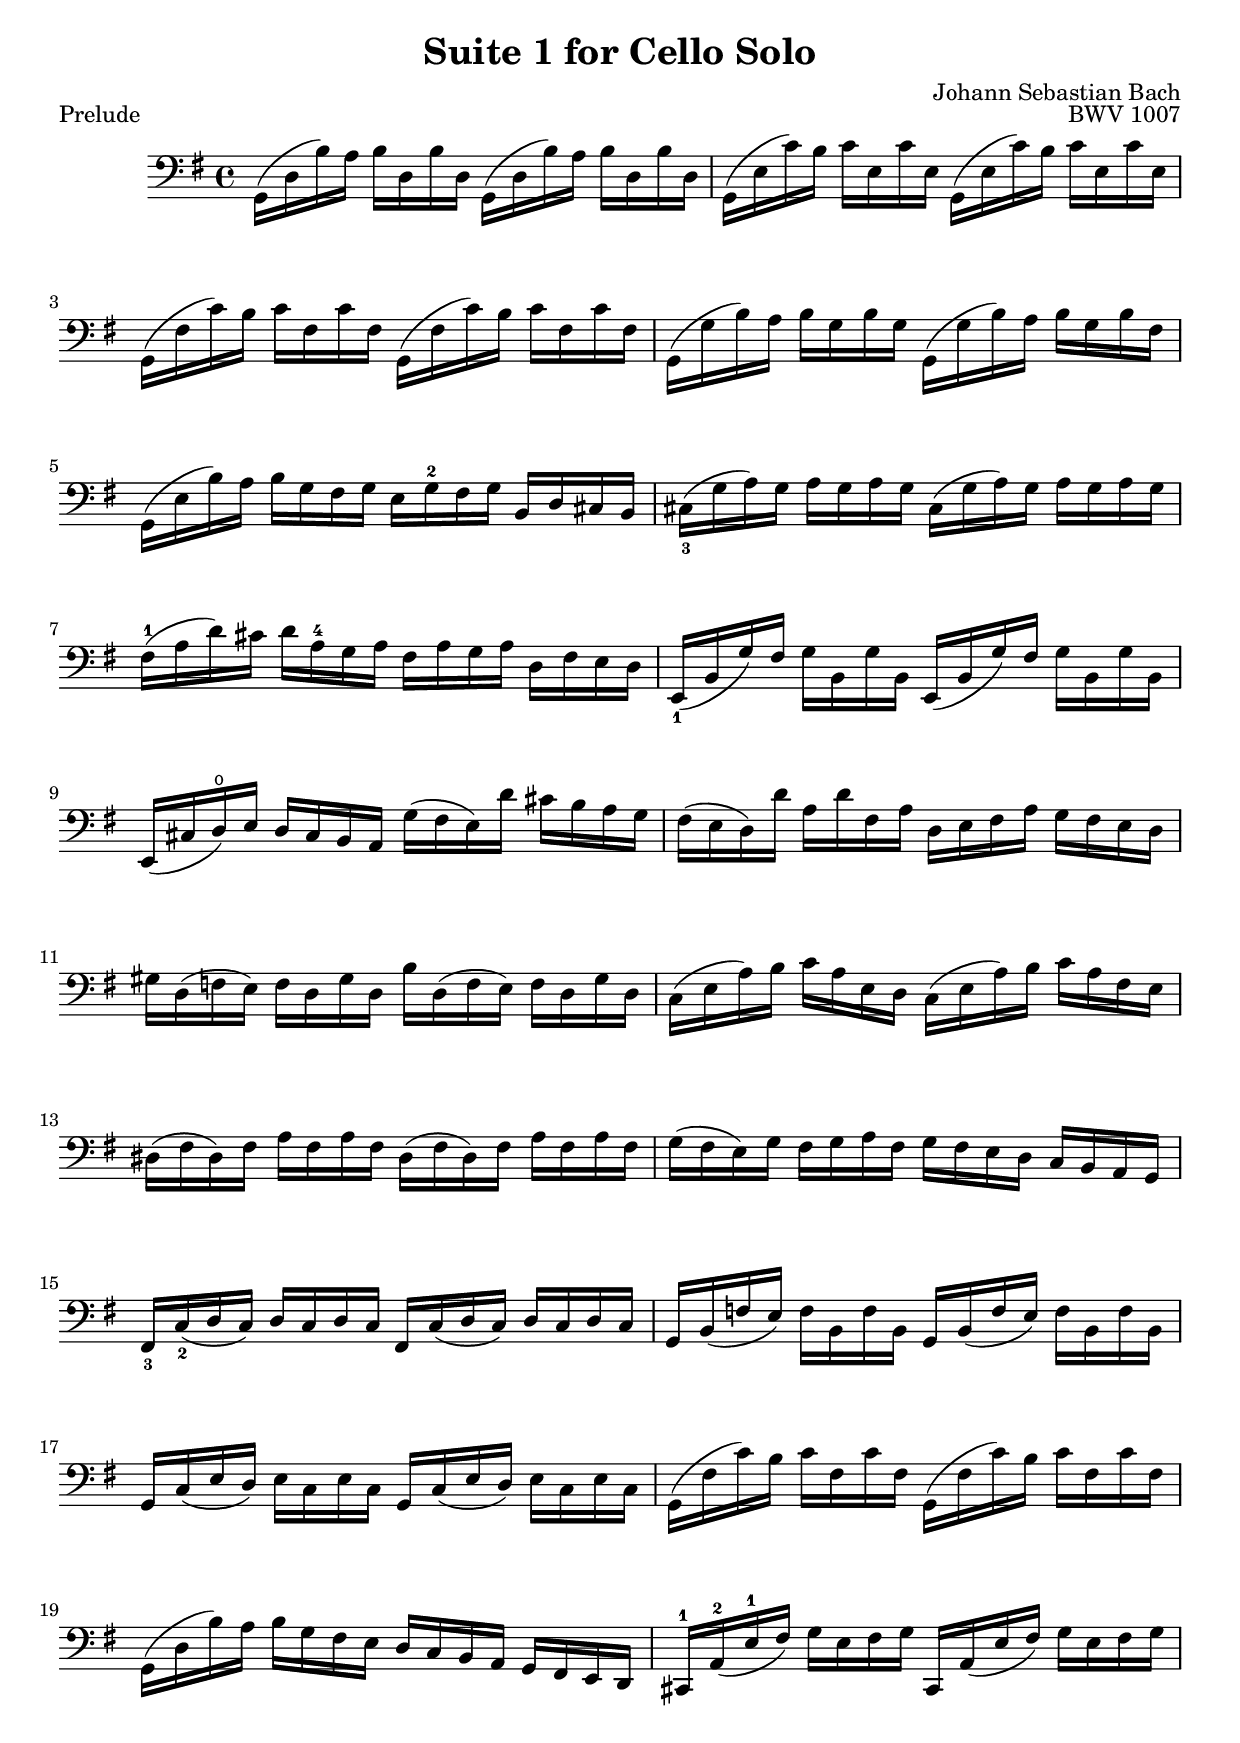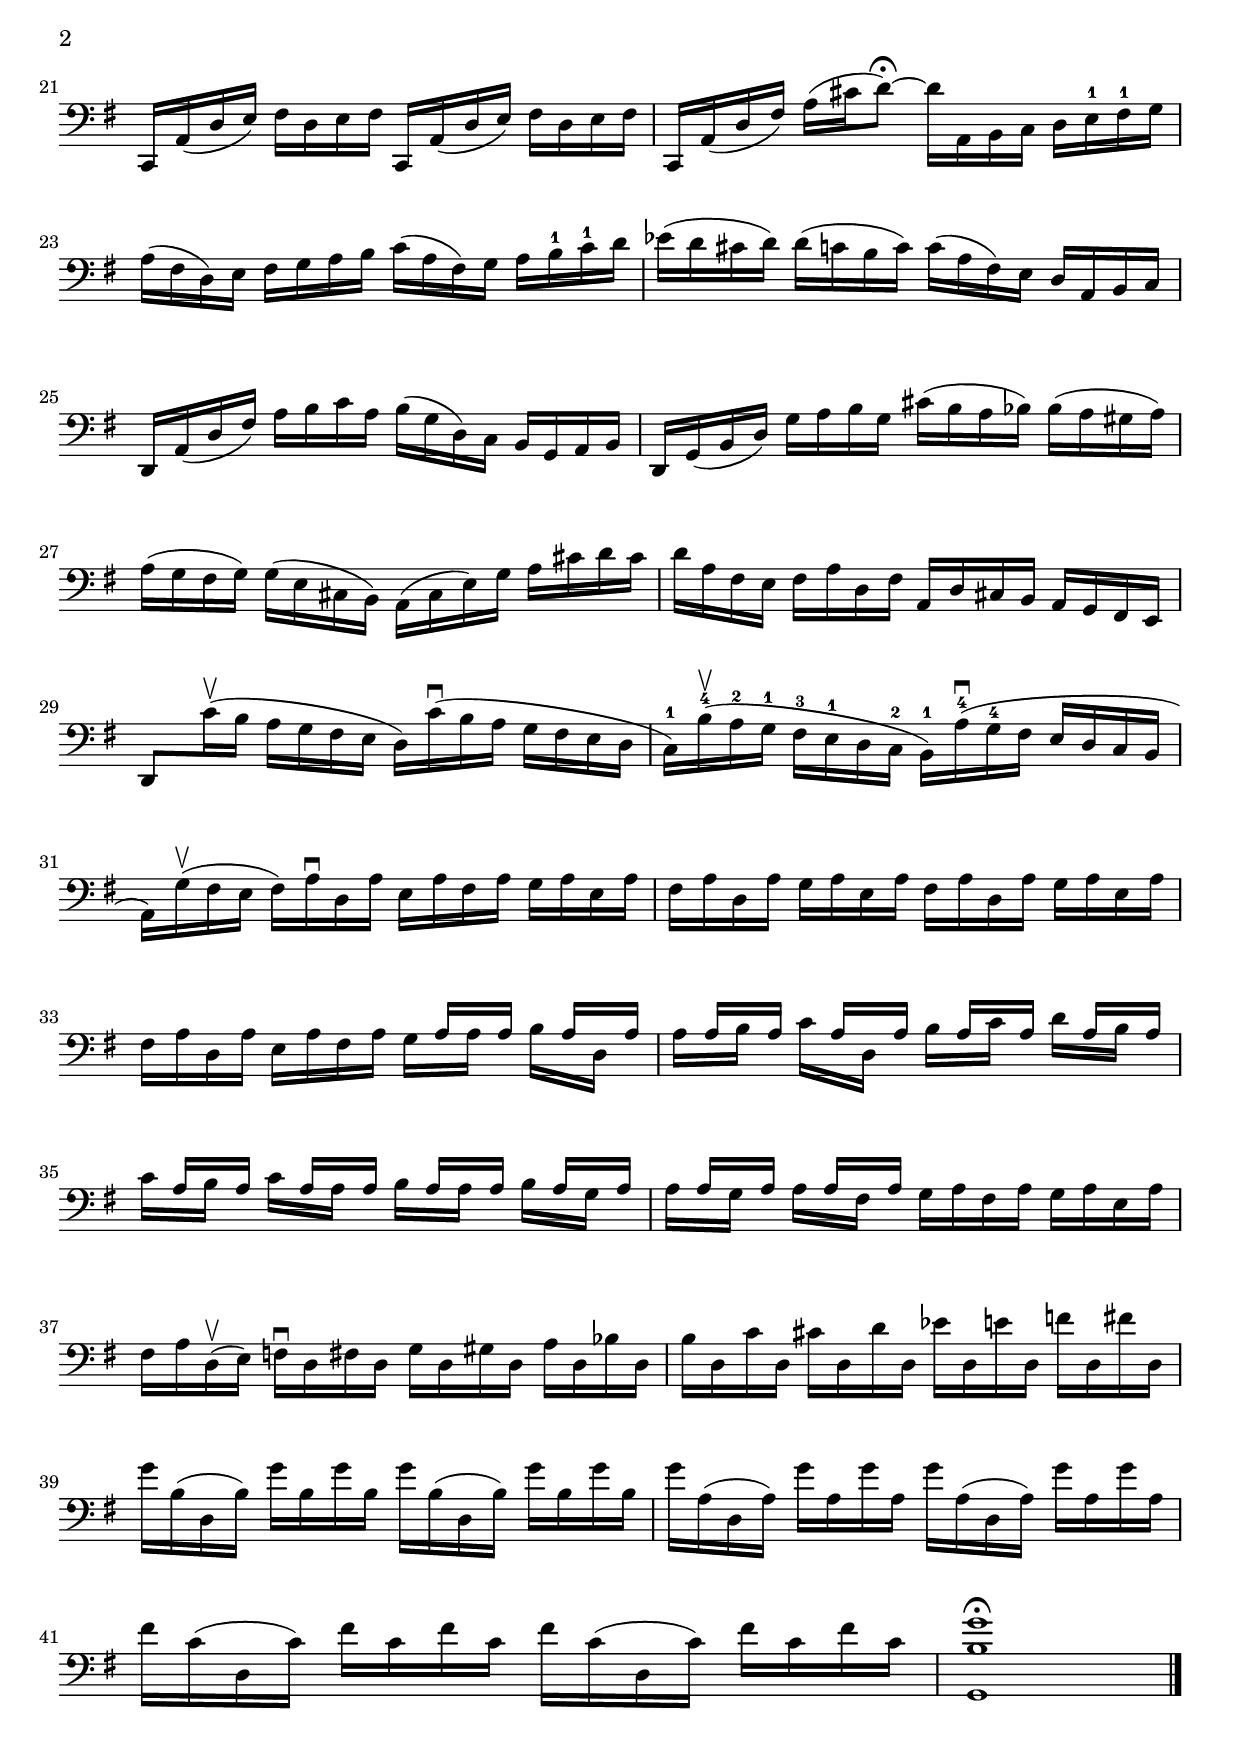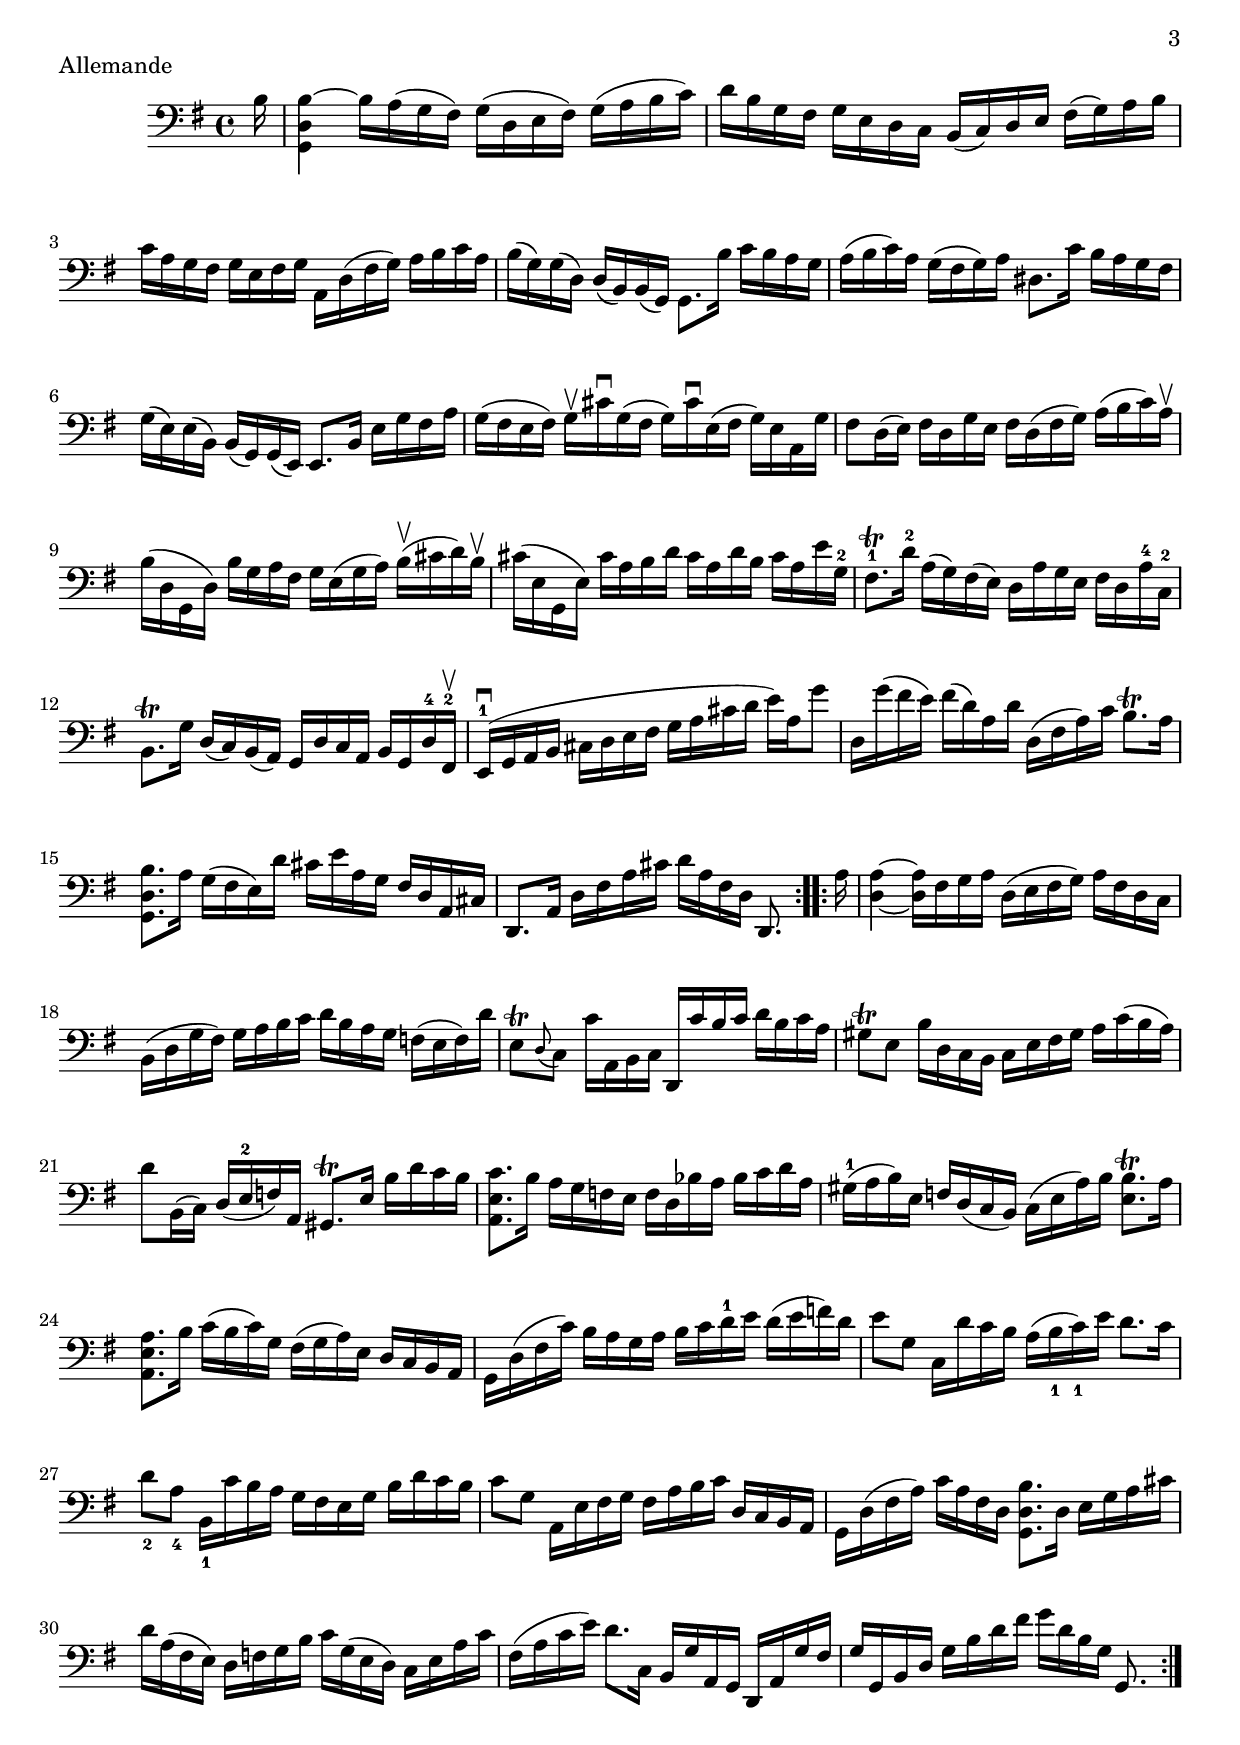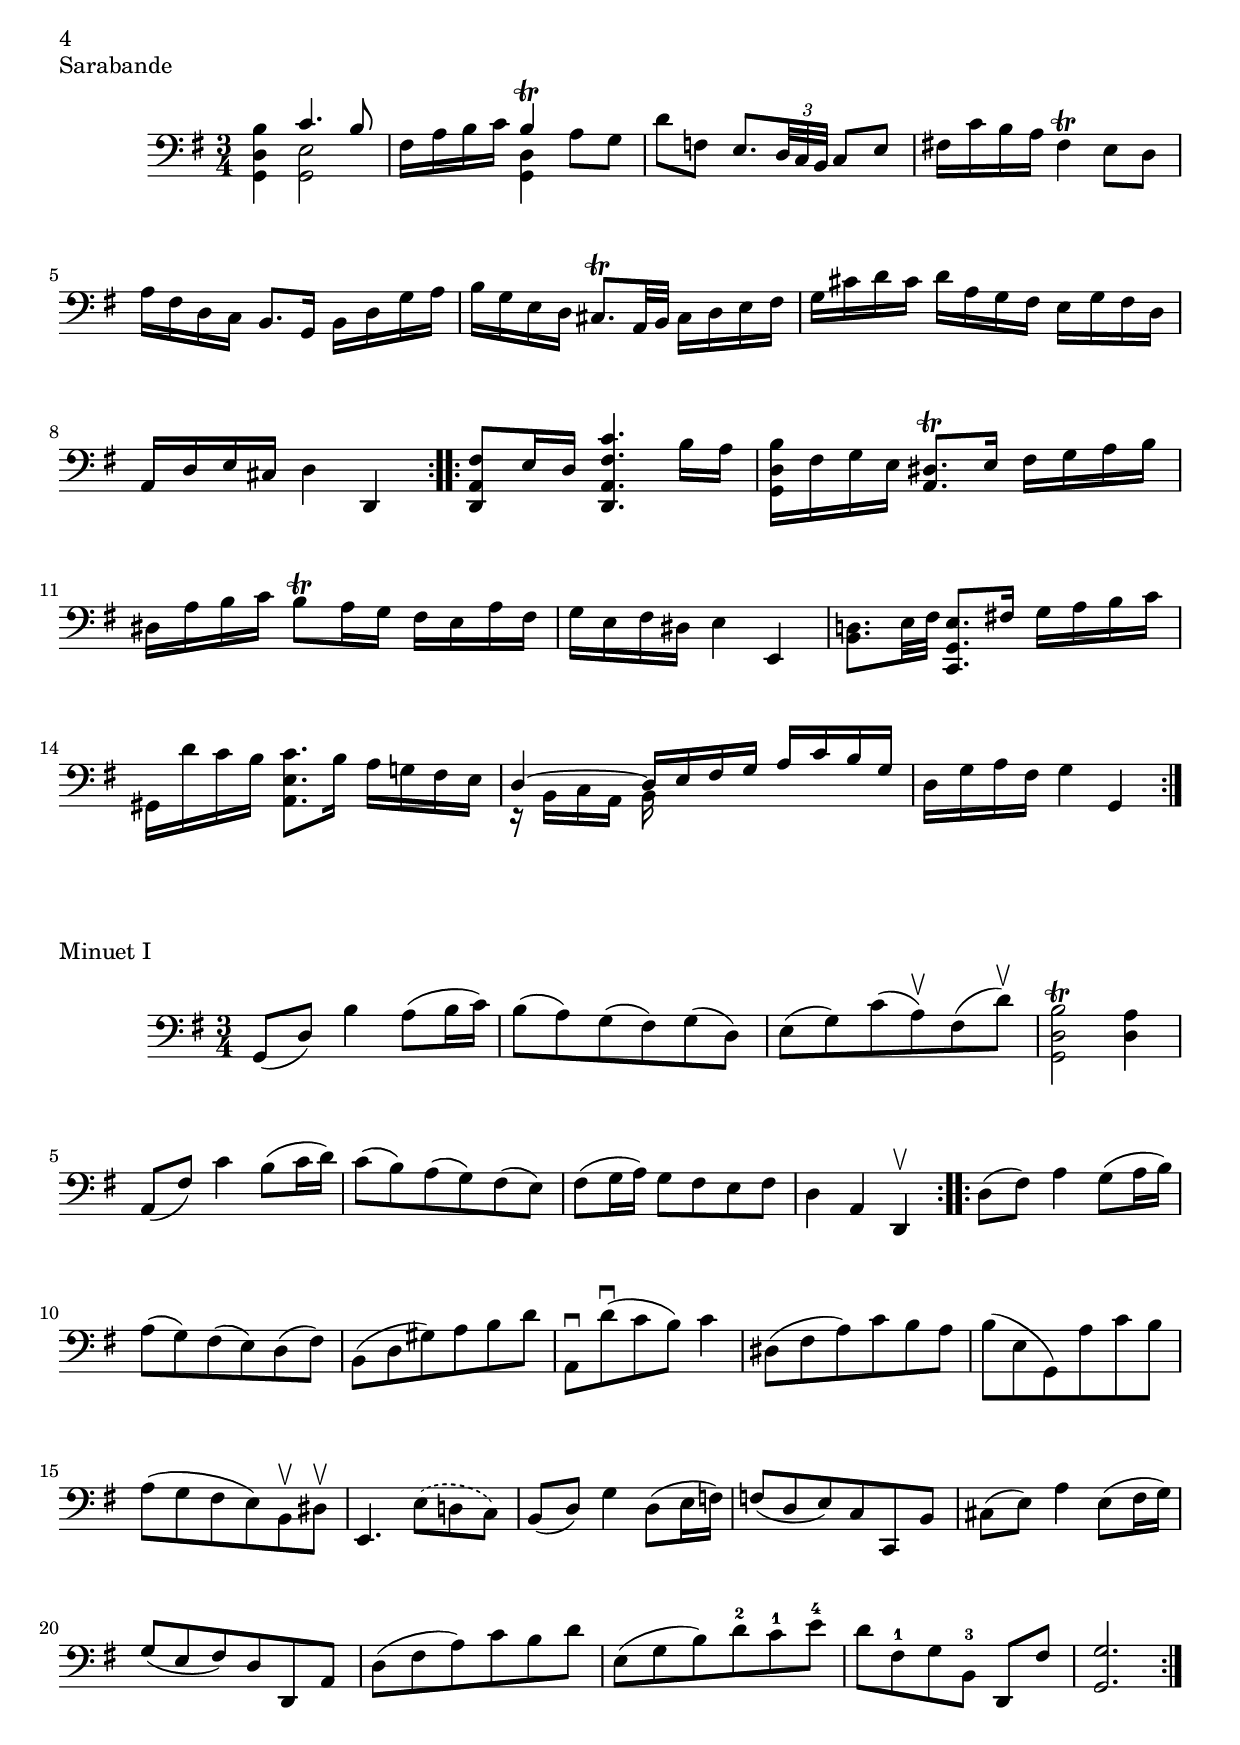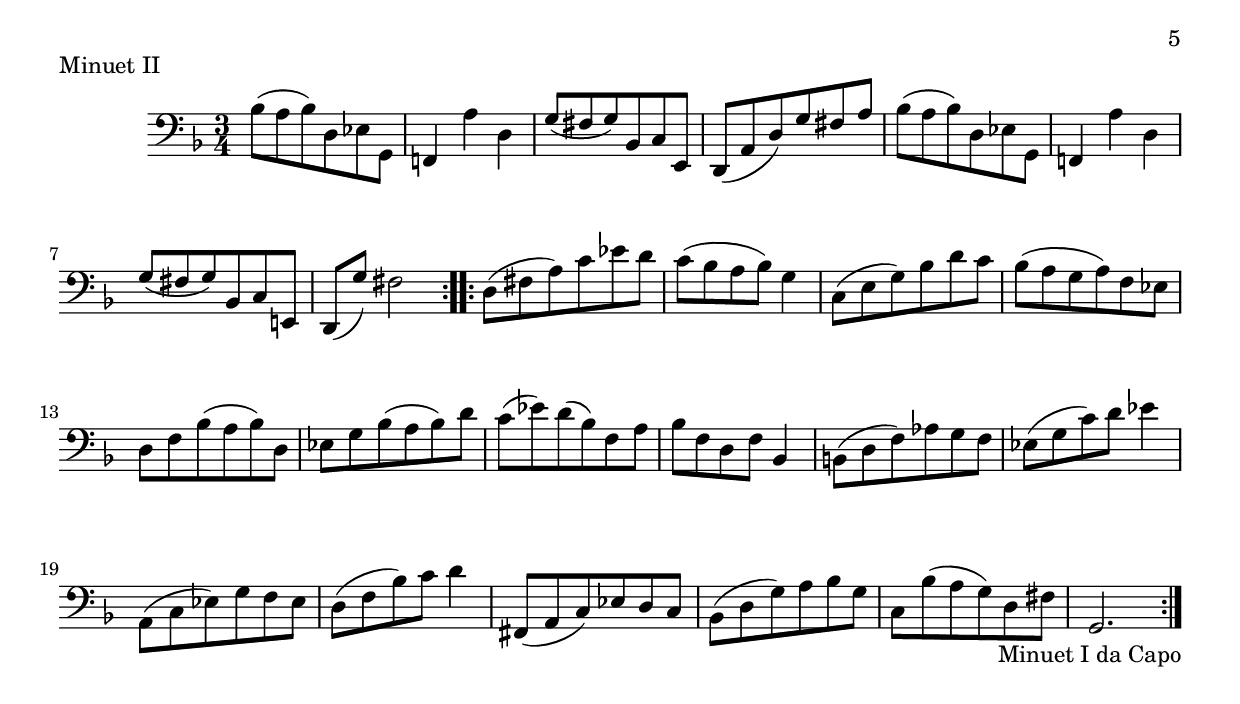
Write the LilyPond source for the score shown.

\version "2.18.2"

\header {
  title = "Suite 1 for Cello Solo"
  %% instrument = "Cello"
  composer = "Johann Sebastian Bach"
  opus = "BWV 1007"
}

\version "2.18.2"

\version "2.18.2"

fngrBelow =  \set fingeringOrientations = #'(down)


prelude = \context Staff \relative c {

  \time 4/4
  \key g \major
  \set Staff.midiInstrument = "cello"

  g16( d' b') a b d, b' d, g,( d' b') a b d, b' d, |
  g,(e' c') b c e, c' e, g,(e' c') b c e, c' e, |
  g,( fis' c') b c fis, c' fis, g,( fis' c') b c fis, c' fis, |
  g,( g' b) a b g b g g,( g' b) a b g b fis |
  \barNumberCheck #5
  g,( e' b') a b g fis g e g-2 fis g b, d cis b |
  \fngrBelow <cis-3>( g' a) g a g a g cis,( g' a) g a g a g |
  fis-1( a d) cis d a-4 g a fis a g a d, fis e d |
  \fngrBelow <e,-1>( b' g') fis g b, g' b, e,( b' g') fis g b, g' b, |
  e,( cis' d^\open) e d cis b a g'( fis e) d' cis b a g |
  \barNumberCheck #10
  fis( e d) d' a d fis, a d, e fis a g fis e d |
  gis d( f e) f d gis d b' d,( f e) f d gis d |
  c( e a) b c a e d c( e a) b c a fis e |
  dis( fis dis) fis a fis a fis dis( fis dis) fis a fis a fis |
  g( fis e) g fis g a fis g fis e d c b a g |
  \barNumberCheck #15
  \fngrBelow <fis-3> \fngrBelow <c'-2>( d c) d c d c fis, c'( d c) d c d c |
  g b( f' e) f b, f' b, g b( f' e) f b, f' b, |
  g c( e d) e c e c g c( e d) e c e c |
  g( fis' c') b c fis, c' fis, g,( fis' c') b c fis, c' fis, |
  g,( d' b') a b g fis e d c b a g fis e d |
  \barNumberCheck #20
  cis-1 a'-2( e'-1 fis) g e fis g cis,, a'( e' fis) g e fis g |
  c,, a'( d e) fis d e fis c, a'( d e) fis d e fis |
  c, a'( d fis) a( cis d8~\fermata) d16 a, b c d e-1 fis-1 g |
  a( fis d) e fis g a b c( a fis) g a b-1 c-1 d |
  ees( d cis d) d( c b c) c( a fis) e d a b c |
  \barNumberCheck #25
  d, a'( d fis) a b c a b( g d) c b g a b |
  d, g( b d) g a b g cis( b a bes) bes( a gis a) |
  a( g fis g) g( e cis b) a( cis e) g a cis d cis |
  d a fis e fis a d, fis a, d cis b a g fis e |
  \override Beam.auto-knee-gap = #3
  d8 c''16\upbow( b a g fis e d) c'\downbow( b a g fis e d |
  \barNumberCheck #30
  \override Beam.auto-knee-gap = #5.5 % TODO: can we reset this without specifying gap?
  c-1) b'\upbow-4( a-2 g-1 fis-3 e-1 d c-2 b-1) a'\downbow-4( g-4 fis e d c b |
  a) g'\upbow( fis e fis) a\downbow d, a' e a fis a g a e a |
  fis a d, a' g a e a fis a d, a' g a e a |
  fis a d, a' e a fis a <<{s a[ s a] s a[ s a]}
                          \\ {g[ s a] s b[ s d,] s}>> |
  <<{s a'[ s a] s a[ s a] s a[ s a] s a[ s a]}
    \\ {a[ s b] s c[ s d,] s b'[ s c] s d[ s b] s}>> |
  \barNumberCheck #35
  <<{s a[ s a] s a[ s a] s a[ s a] s a[ s a]}
    \\ {c[ s b] s c[ s a] s b[ s a] s b[ s g] s}>> |
  <<{s a[ s a] s a[ s a]} \\ {a[ s g] s a[ s fis] s}>> g a fis a g a e a |
  fis a d,\upbow( e) f\downbow d fis d g d gis d a' d, bes' d, |
  b' d, c' d, cis' d, d' d, ees' d, e' d, f' d, fis' d, |
  g' b,( d, b') g' b, g' b, g' b,( d, b') g' b, g' b, |
  \barNumberCheck #40
  g' a,( d, a') g' a, g' a, g' a,( d, a') g' a, g' a, |
  fis' c( d, c') fis c fis c fis c( d, c') fis c fis c |
  <g, b' g'>1\fermata | \bar "|."
}

\version "2.18.2"

\version "2.18.2"

fngrBelow =  \set fingeringOrientations = #'(down)


allemande = \context Staff \relative c {

  \time 4/4
  \key g \major
  \set Staff.midiInstrument = "cello"

  \partial 16 b'16 |
  <b d, g,>4~ b16 a( g fis) g( d e fis) g( a b c) | % 1
  d b g fis g e d c b( c) d e fis( g) a b | % fix the direction of the notes
  c a g fis g e fis g a, d( fis g) a b c a | % 3
  b( g) g( d) d( b) b( g) g8. b'16 c b a g | % fix directions and add fingerings
  a( b c) a g( fis g) a dis,8. c'16 b a g fis | % 5
  g( e) e( b) b( g) g( e) e8. b'16 e g fis a | % 6
  g( fis e fis) g\upbow cis\downbow g( fis g) cis\downbow e,( fis g) e a, g' | % 7
  fis8 d16( e) fis d g e fis d( fis g) a( b c) a\upbow | % 8
  b( d, g, d') b' g a fis g e( g a) b\upbow( cis d) b\upbow | % 9
  cis( e, g, e') cis' a b d cis a d b cis a e' g,-2 | % 10
  fis8.-1\trill d'16-2 a( g) fis( e) d a' g e fis d a'-4 c,-2 | % 11
  b8.\trill g'16 d( c) b( a) g d' c a b g d'-4 fis,-2\upbow | % 12
  e-1\downbow( g a b cis d e fis g a cis d e) a, g'8 | % 13
  d,16 g'( fis e) fis( d) a d d,( fis a) c b8.\trill a16 | % 14
  <g, d' b'>8. a'16 g( fis e) d' cis e a, g fis d a cis | % 15
  d,8. a'16 d fis a cis d a fis d d,8. \bar ":..:" a''16 | % 16
  <d, a'>4~ <d a'>16 fis g a d,( e fis g) a fis d c | % 17
  b( d g fis) g a b c d b a g f( e f) d' | % 18
  e,8\trill \appoggiatura d8 c c'16 a,b c d, c'' b c d b c a | % 19
  gis8\trill e b'16 d, c b c e fis gis a c( b a) | % 20
  d8 b,16( c) d( e-2 f) a, gis8.\trill e'16 b'd c b | % 21
  <a, e' c'>8. b'16 a g f e f d bes' a bes c d a | % 22
  gis-1( a b) e, f d( c b) c( e a) b <e, b'>8.\trill a16 | % 23
  <a, e' a>8. b'16 c( b c) g fis( g a) e d c b a | % 24
  g d'( fis c') b a g a b c d-1 e d( e f) d | % 25
  e8 g, c,16 d' c b a( \fngrBelow <b-1> \fngrBelow <c-1>) e d8. c16 | % 26
  \fngrBelow <d-2>8 \fngrBelow <a-4> \fngrBelow <b,-1>16 c'b a g fis e g b d c b | % 27
  c8 g a,16 e' fis g fis a b c d, c b a | % 28
  g d'( fis a) c a fis d <g, d' b'>8. d'16 e g a cis | % 29
  d a( fis e) d f g b c g( e d) c e a c | % 30
  fis,( a c e) d8. c,16 b g' a, g d a' g' fis | % 31
  g g, b d g b d fis g d b g g,8. s16 \bar ":|."
}

\version "2.14.2"

courante = \context Staff \relative c' {

  \time 3/4
  \key g \major
  \set Staff.midiInstrument = "cello"

  \repeat volta 2 {
    \partial 8 g8 |
    g d g, b'16 c d c b a |
    b8 d, g, g'16 a b8 g |
    e c c, a''16 b c b a g |
    fis8 d d, d'16 e fis g a b |
    \barNumberCheck #5
    c b c a c b c a d, c' b a |
    b a b g b a b g c, b' a g |
    fis a d d, g8  b, d, fis' |
    <g g,>4. b16 a g fis e d |
    e'8 cis a b16 cis d fis, e d |
    \barNumberCheck #10
    a8 d' cis\trill  b16 a d a b fis |
    g fis g e g fis g e a, g' fis e |
    fis e fis d fis e fis d g, fis' e d |
    d' cis b a d8 cis16 b a g fis e |
    d e d fis d e d g d e d a' |
    \barNumberCheck #15
    d, e d b' d, e d cis' d, e d d' |
    g, fis e d cis b a g' fis8.\trill e16 |
    a g b a g fis e d a8 cis |
    d,2 r8
  }
  \repeat volta 2 {
    a''8 |
    a fis d e16 fis g fis e d |
    \barNumberCheck #20
    d'8 fis, c b16 c d c b a |
    b g' a b c b a g fis8 d' |
    b g g, b'16 a c b a g |
    a8 fis dis16 a' b c b a g fis |
    g8 e e, g'16 fis a g fis e |
    \barNumberCheck #25
    f e f a f e f a c b c a |
    dis4~ dis16 c! b a g fis a dis,! |
    g,8 b' a16 g fis e b8 dis |
    e,4. e'16 fis g a b c |
    d!8 f, b, e16 f g f e d |
    \barNumberCheck #30
    e8 c c, c'16 d e fis! g e |
    cis g' a g a g cis, g' cis, g' a g |
    c,! fis a fis a fis c fis c fis a fis |
    b, d e f g, f' e d e d' c b |
    fis! a b c d, c' b a b8 g, |
    \barNumberCheck #35
    c, b''16 a c b a g d8 fis |
    g,16 a g b g a g c g a g d' |
    g, a g e' g, a g fis' g, a g g' |
    c b a g fis e d c' b8.\trill a16 |
    d c d b d c d b e, d' c b |
    \barNumberCheck #40
    c b c a c b c a d, c' b a |
    b a b g c, b' a g d8 fis |
    <g g,>2 r8 s \bar ":|." |
  }
}

\version "2.14.2"

sarabande = \context Staff \relative c' {

  \time 3/4
  \key g \major
  \set Staff.midiInstrument = "cello"
  \override TupletBracket.bracket-visibility = ##f

  \repeat volta 2 {
    <g, d' b'>4 << { c'4. b8 } \\ { <g, e'>2 } >> |
    << { s4 b'\trill s } \\ { \slurUp fis16 a b c <g, d'>4 a'8 g } >> |
    d' f, e8. \tuplet 3/2 {d32 c b} \override Stem.direction = #UP c8 e |
    \revert Stem.direction
    fis!16 c' b a fis4\trill \once \slurDashed e8 d |
    \barNumberCheck #5
    a'16 fis d c b8. g16 b d g a |
    b g e d cis8.\trill a32 b cis16 d e fis |
    g cis d cis d a g fis e g fis d |
    a d e cis d4 d, |
  }
  \repeat volta 2 {
    <d a' fis'>8 e'16 d <d, a' fis' c'>4. b''16 a |
    \barNumberCheck #10
    <g, d' b'>16 fis' g e <a, dis>8.\trill e'16 fis g a b |
    dis, a' b c b8\trill a16 g fis e a fis |
    g e fis dis e4 e, |
    <b' d!>8. e32 fis <c, g' e'>8. fis'!16 g a b c |
    gis, d'' c b <a, e' c'>8. b'16 a g! fis e |
    \barNumberCheck #15
    << { d4~ d16 e fis g a c b g } \\ { r16 b, c a b s16 s8 s4 } >> |
   d16 g a fis g4 g, |
  }
}

\version "2.14.2"

minuetI = \context Staff \relative c' {

  \time 3/4
  \key g \major
  \set Staff.midiInstrument = "cello"

  \repeat volta 2 {
    g,8( d') b'4 a8( b16 c) | % 1
    b8( a) g( fis) g( d) | % 2
    e( g) c( a)\upbow fis( d')\upbow | % 3
    <g,, d' b'>2\trill <d' a'>4 | % 4
    a8( fis') c'4 b8( c16 d) | % 5
    c8( b) a( g) fis( e) | % 6
    fis( g16 a) g8 fis e fis | %7
    d4 a d,\upbow | % 8
  }
  \repeat volta 2 {
    d'8( fis) a4 g8( a16 b) | % 9
    a8( g) fis( e) d( fis) | % 10
    b,( d gis) a b d | % 11
    a,\downbow d'\downbow( c b) c4 | % 12
    dis,8( fis a) c b a | % 13
    b( e, g,) a' c b | % 14
    a( g fis e) b\upbow dis\upbow | % 15
    e,4. \once \slurDashed e'8( d! c) | % 16
    b( d) g4 d8( e16 f!) | % 17
    f!8( d e) c c, b' | % 18
    cis( e) a4 e8( fis16 g) | % 19
    g8( e fis) d d, a' | % 20
    d( fis a) c b d | % 21
    e,( g b) d-2 c-1 e-4 | % 22
    d[ fis,-1 g b,-3] d, fis' | % 23
    <g, g'>2. | % 24
  }
}

minuetII = \context Staff \relative c' {

  \time 3/4
  \key d \minor
  \set Staff.midiInstrument = "cello"

  \repeat volta 2 {
    bes8( a bes) d, ees g, | % 1
    f!4 a' d, | % 2
    g8( fis g) bes, c e, | % 3
    d(a' d) g fis a | % 4
    bes8( a bes) d, ees g, | % 5
    f!4 a' d, | % 6
    g8( fis g) bes, c e,! | % 7
    d8( g') fis2 | % 8
  }
  \repeat volta 2 {
    d8( fis a) c ees d | % 9
    c( bes a bes) g4 | % 10
    c,8( e g) bes d c | % 11
    bes( a g a) f ees | % 12
    d f bes( a bes) d, | % 13
    ees g bes( a bes) d | % 14
    c( ees) d( bes) f a | % 15
    bes f d f bes,4 | % 16
    b8( d f) aes g f | % 17
    ees( g c) d ees4 | % 18
    a,,8( c ees) g f ees | % 19
    d( f bes) c d4 | % 20
    fis,,8( a c) ees d c | % 21
    bes( d g) a bes g | % 22
    c, bes'( a g) d fis | % 23
    g,2._\markup {\center-align "Minuet I da Capo" } | % 24
  }
}


\book {
  \score {
    {
      \clef "bass"
      <<
        \new Voice { % inject break line every 2 bars ...
          \repeat unfold 21 {
            s1 \noBreak s1 \break
          }
        }
        \new Voice { % and break page in specific place.
          s1 * 20 \pageBreak
          s1 * 22 \pageBreak
        }
        \new Voice {\prelude}
      >>
    }
    \header {
      piece = "Prelude"
    }
    \layout {}
    %% uncomment the following line to generate midi.
    %% \midi {}
  }

  \score {
    {
      \clef "bass"
      <<
        \new Voice { % breaks
          s16 \noBreak s1 \noBreak s1 \break
          \repeat unfold 10 {
            s1 \noBreak s1 \noBreak s1 \break
          }
          \pageBreak
        }
        \new Voice {\allemande}
      >>
    }
    \header {
      piece = "Allemande"
      opus = ##f
    }
    \layout {}
    %% uncomment the following line to generate midi.
    %% \midi {}
  }

  \score {
    {
      \clef "bass"
      <<
        \new Voice {
          \repeat unfold 3 { s2. \noBreak } s \break
          \repeat unfold 4 {
            s \noBreak s \noBreak s \break
          }
        }
        \new Voice { \sarabande }
      >>
    }
    \header {
      piece = "Sarabande"
      opus = ##f
    }
    \layout {}
    %% uncomment the following line to generate midi.
    %% \midi {}
  }

  \score {
    {
      \clef "bass"
      <<
        \new Voice {
          \repeat unfold 3 { s2. \noBreak } s \break
          \repeat unfold 4 {
            s \noBreak s \noBreak s \noBreak s\noBreak s\break
          }
          \pageBreak
        }
        \new Voice { \minuetI }
      >>
    }
    \header {
      piece = "Minuet I"
      opus = ##f
    }
    \layout {}
    %% uncomment the following line to generate midi.
    %% \midi {}
  }

  \score {
    {
      \clef "bass"
      <<
        \new Voice {
          \repeat unfold 4 {
            s2. \noBreak s \noBreak s \noBreak s \noBreak s \noBreak s \break
          }
        }
        \new Voice { \minuetII }
      >>
    }
    \header {
      piece = "Minuet II"
      opus = ##f
    }
    \layout {}
    %% uncomment the following line to generate midi.
    %% \midi {}
  }
}
